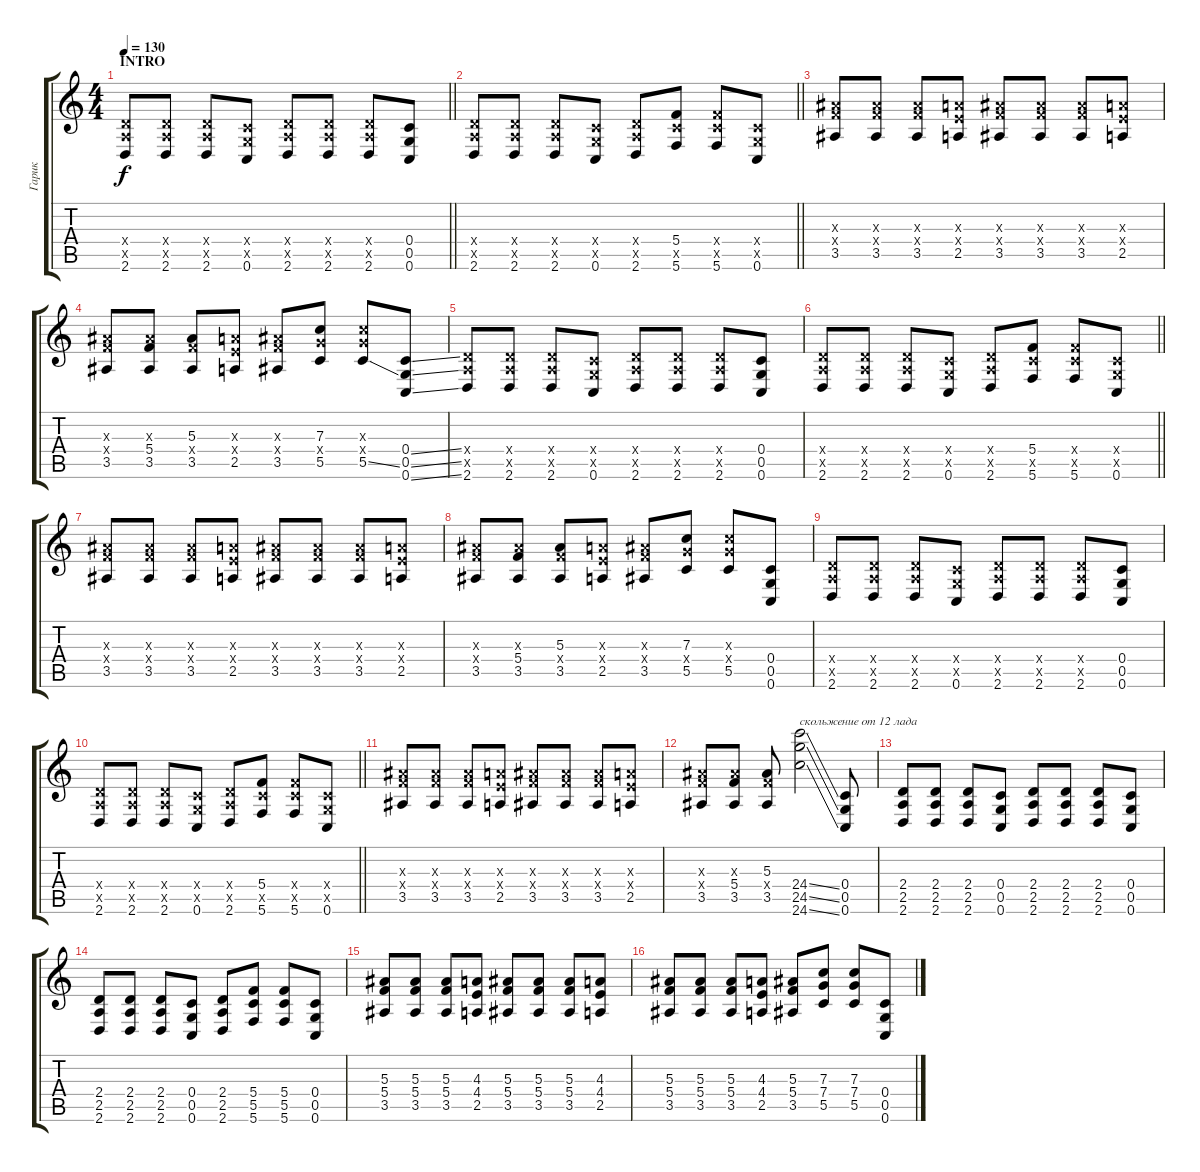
\track ("Гарик" "Гарик") {instrument distortionguitar}
\staff {score tabs}
\tuning (D4 A3 F3 C3 G2 C2) {hide}
\ts (4 4)
\section ("" "INTRO")
\tempo 130
\clef g2
\barLineRight lightlight
\ks c
(2.4{x} 2.5{x} 2.6).8{dy f instrument distortionguitar} (2.4{x} 2.5{x} 2.6).8 (2.4{x} 2.5{x} 2.6).8 (0.4{x} 0.5{x} 0.6).8 (2.4{x} 2.5{x} 2.6).8 (2.4{x} 2.5{x} 2.6).8 (2.4{x} 2.5{x} 2.6).8 (0.4 0.5 0.6).8 |
\barLineRight lightlight
(2.4{x} 2.5{x} 2.6).8 (2.4{x} 2.5{x} 2.6).8 (2.4{x} 2.5{x} 2.6).8 (0.4{x} 0.5{x} 0.6).8 (2.4{x} 2.5{x} 2.6).8 (5.4 5.5{x} 5.6).8 (5.4{x} 5.5{x} 5.6).8 (0.4{x} 0.5{x} 0.6).8 |
\section ("" "")
(5.3{x} 5.4{x} 3.5).8 (5.3{x} 5.4{x} 3.5).8 (5.3{x} 5.4{x} 3.5).8 (4.3{x} 4.4{x} 2.5).8 (5.3{x} 5.4{x} 3.5).8 (5.3{x} 5.4{x} 3.5).8 (5.3{x} 5.4{x} 3.5).8 (4.3{x} 4.4{x} 2.5).8 |
(5.3{x} 5.4{x} 3.5).8 (5.3{x} 5.4 3.5).8 (5.3 5.4{x} 3.5).8 (4.3{x} 4.4{x} 2.5).8 (5.3{x} 5.4{x} 3.5).8 (7.3 7.4{x} 5.5).8 (7.3{x} 7.4{x} 5.5{ss}).8 (0.4{ss} 0.5{ss} 0.6{ss}).8 |
(2.4{x} 2.5{x} 2.6).8 (2.4{x} 2.5{x} 2.6).8 (2.4{x} 2.5{x} 2.6).8 (0.4{x} 0.5{x} 0.6).8 (2.4{x} 2.5{x} 2.6).8 (2.4{x} 2.5{x} 2.6).8 (2.4{x} 2.5{x} 2.6).8 (0.4 0.5 0.6).8 |
\barLineRight lightlight
(2.4{x} 2.5{x} 2.6).8 (2.4{x} 2.5{x} 2.6).8 (2.4{x} 2.5{x} 2.6).8 (0.4{x} 0.5{x} 0.6).8 (2.4{x} 2.5{x} 2.6).8 (5.4 5.5{x} 5.6).8 (5.4{x} 5.5{x} 5.6).8 (0.4{x} 0.5{x} 0.6).8 |
(5.3{x} 5.4{x} 3.5).8 (5.3{x} 5.4{x} 3.5).8 (5.3{x} 5.4{x} 3.5).8 (4.3{x} 4.4{x} 2.5).8 (5.3{x} 5.4{x} 3.5).8 (5.3{x} 5.4{x} 3.5).8 (5.3{x} 5.4{x} 3.5).8 (4.3{x} 4.4{x} 2.5).8 |
(5.3{x} 5.4{x} 3.5).8 (5.3{x} 5.4 3.5).8 (5.3 5.4{x} 3.5).8 (4.3{x} 4.4{x} 2.5).8 (5.3{x} 5.4{x} 3.5).8 (7.3 7.4{x} 5.5).8 (7.3{x} 7.4{x} 5.5).8 (0.4 0.5 0.6).8 |
(2.4{x} 2.5{x} 2.6).8 (2.4{x} 2.5{x} 2.6).8 (2.4{x} 2.5{x} 2.6).8 (0.4{x} 0.5{x} 0.6).8 (2.4{x} 2.5{x} 2.6).8 (2.4{x} 2.5{x} 2.6).8 (2.4{x} 2.5{x} 2.6).8 (0.4 0.5 0.6).8 |
\barLineRight lightlight
(2.4{x} 2.5{x} 2.6).8 (2.4{x} 2.5{x} 2.6).8 (2.4{x} 2.5{x} 2.6).8 (0.4{x} 0.5{x} 0.6).8 (2.4{x} 2.5{x} 2.6).8 (5.4 5.5{x} 5.6).8 (5.4{x} 5.5{x} 5.6).8 (0.4{x} 0.5{x} 0.6).8 |
(5.3{x} 5.4{x} 3.5).8 (5.3{x} 5.4{x} 3.5).8 (5.3{x} 5.4{x} 3.5).8 (4.3{x} 4.4{x} 2.5).8 (5.3{x} 5.4{x} 3.5).8 (5.3{x} 5.4{x} 3.5).8 (5.3{x} 5.4{x} 3.5).8 (4.3{x} 4.4{x} 2.5).8 |
(5.3{x} 5.4{x} 3.5).8 (5.3{x} 5.4 3.5).8 (5.3 5.4{x} 3.5).8 (24.4{ss} 24.5{ss} 24.6{ss}).2{txt "скольжение от 12 лада"} (0.4 0.5 0.6).8 |
(2.4 2.5 2.6).8{volume 16} (2.4 2.5 2.6).8 (2.4 2.5 2.6).8 (0.4 0.5 0.6).8 (2.4 2.5 2.6).8 (2.4 2.5 2.6).8 (2.4 2.5 2.6).8 (0.4 0.5 0.6).8 |
(2.4 2.5 2.6).8 (2.4 2.5 2.6).8 (2.4 2.5 2.6).8 (0.4 0.5 0.6).8 (2.4 2.5 2.6).8 (5.4 5.5 5.6).8 (5.4 5.5 5.6).8 (0.4 0.5 0.6).8 |
(5.3 5.4 3.5).8 (5.3 5.4 3.5).8 (5.3 5.4 3.5).8 (4.3 4.4 2.5).8 (5.3 5.4 3.5).8 (5.3 5.4 3.5).8 (5.3 5.4 3.5).8 (4.3 4.4 2.5).8 |
(5.3 5.4 3.5).8 (5.3 5.4 3.5).8 (5.3 5.4 3.5).8 (4.3 4.4 2.5).8 (5.3 5.4 3.5).8 (7.3 7.4 5.5).8 (7.3 7.4 5.5).8 (0.4 0.5 0.6).8
